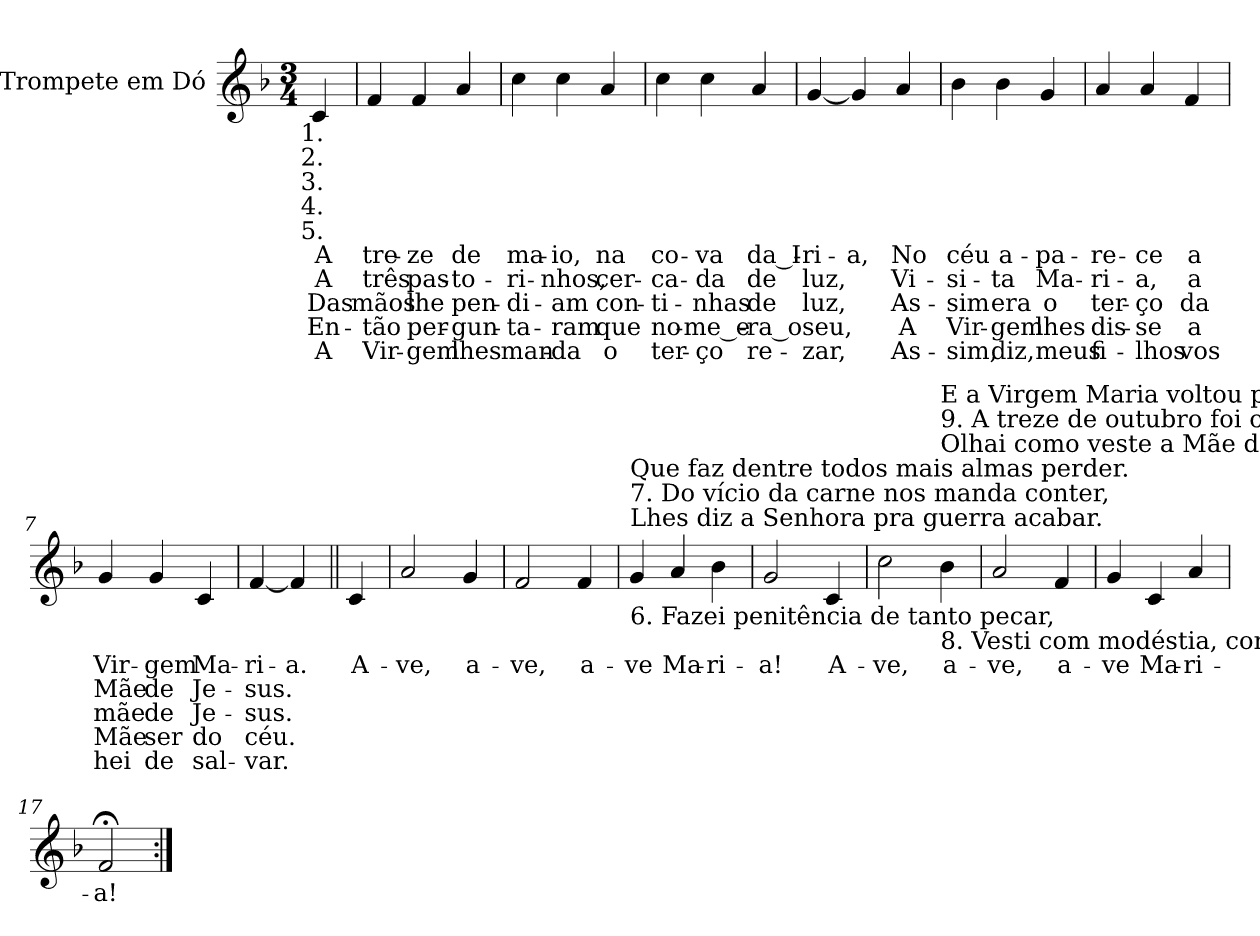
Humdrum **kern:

**kern	**text	**text	**text	**text	**text
*part1	*part1	*part1	*part1	*part1	*part1
*staff1	*staff1	*staff1	*staff1	*staff1	*staff1
*I"Trompete em Dó	*	*	*	*	*
!!LO:PB:g=z
*clefG2	*	*	*	*	*
*k[b-]	*	*	*	*	*
*F:	*	*	*	*	*
*M3/4	*	*	*	*	*
*MM84	*	*	*	*	*
=	=	=	=	=	=
!LO:TX:b:cj:t=1.	!	!	!	!	!
!LO:TX:b:cj:t=2.	!	!	!	!	!
!LO:TX:b:cj:t=3.	!	!	!	!	!
!LO:TX:b:cj:t=4.	!	!	!	!	!
!LO:TX:b:cj:t=5.	!	!	!	!	!
!	!LO:LY:b:color=#000000	!LO:LY:b:color=#000000	!LO:LY:b:color=#000000	!LO:LY:b:color=#000000	!LO:LY:b:color=#000000
4ci/	A	A	Das	En-	A
=1	=1	=1	=1	=1	=1
!	!LO:LY:b:color=#000000	!LO:LY:b:color=#000000	!LO:LY:b:color=#000000	!LO:LY:b:color=#000000	!LO:LY:b:color=#000000
4fi/	tre-	três	mãos	-tão	Vir-
!	!LO:LY:b:color=#000000	!LO:LY:b:color=#000000	!LO:LY:b:color=#000000	!LO:LY:b:color=#000000	!LO:LY:b:color=#000000
4fi/	-ze	pas-	lhe	per-	-gem
!	!LO:LY:b:color=#000000	!LO:LY:b:color=#000000	!LO:LY:b:color=#000000	!LO:LY:b:color=#000000	!LO:LY:b:color=#000000
4ai/	de	-to-	pen-	-gun-	lhes
=2	=2	=2	=2	=2	=2
!	!LO:LY:b:color=#000000	!LO:LY:b:color=#000000	!LO:LY:b:color=#000000	!LO:LY:b:color=#000000	!LO:LY:b:color=#000000
4cci\	ma-	-ri-	-di-	-ta-	man-
!	!LO:LY:b:color=#000000	!LO:LY:b:color=#000000	!LO:LY:b:color=#000000	!LO:LY:b:color=#000000	!LO:LY:b:color=#000000
4cci\	-io,	-nhos,	-am	-ram	-da
!	!LO:LY:b:color=#000000	!LO:LY:b:color=#000000	!LO:LY:b:color=#000000	!LO:LY:b:color=#000000	!LO:LY:b:color=#000000
4ai/	na	cer-	con-	que	o
=3	=3	=3	=3	=3	=3
!	!LO:LY:b:color=#000000	!LO:LY:b:color=#000000	!LO:LY:b:color=#000000	!LO:LY:b:color=#000000	!LO:LY:b:color=#000000
4cci\	co-	-ca-	-ti-	no-	ter-
!	!LO:LY:b:color=#000000	!LO:LY:b:color=#000000	!LO:LY:b:color=#000000	!LO:LY:b:color=#000000	!LO:LY:b:color=#000000
4cci\	-va	-da	-nhas	-me_e-	-ço
!	!LO:LY:b:color=#000000	!LO:LY:b:color=#000000	!LO:LY:b:color=#000000	!LO:LY:b:color=#000000	!LO:LY:b:color=#000000
4ai/	da_I-	de	de	-ra_o	re-
=4	=4	=4	=4	=4	=4
!	!LO:LY:b:color=#000000	!LO:LY:b:color=#000000	!LO:LY:b:color=#000000	!LO:LY:b:color=#000000	!LO:LY:b:color=#000000
[<4gi/	-ri-	luz,	luz,	seu,	-zar,
!	!LO:LY:b:color=#000000	!	!	!	!
4gi/]	-a,	.	.	.	.
!	!LO:LY:b:color=#000000	!LO:LY:b:color=#000000	!LO:LY:b:color=#000000	!LO:LY:b:color=#000000	!LO:LY:b:color=#000000
4ai/	No	Vi-	As-	A	As-
=5	=5	=5	=5	=5	=5
!	!LO:LY:b:color=#000000	!LO:LY:b:color=#000000	!LO:LY:b:color=#000000	!LO:LY:b:color=#000000	!LO:LY:b:color=#000000
4b-i\	céu	-si-	-sim	Vir-	-sim,
!	!LO:LY:b:color=#000000	!LO:LY:b:color=#000000	!LO:LY:b:color=#000000	!LO:LY:b:color=#000000	!LO:LY:b:color=#000000
4b-i\	a-	-ta	era	-gem	diz,
!	!LO:LY:b:color=#000000	!LO:LY:b:color=#000000	!LO:LY:b:color=#000000	!LO:LY:b:color=#000000	!LO:LY:b:color=#000000
4gi/	-pa-	Ma-	o	lhes	meus
!!LO:LB:g=z
=6	=6	=6	=6	=6	=6
!	!LO:LY:b:color=#000000	!LO:LY:b:color=#000000	!LO:LY:b:color=#000000	!LO:LY:b:color=#000000	!LO:LY:b:color=#000000
4ai/	-re-	-ri-	ter-	dis-	fi-
!	!LO:LY:b:color=#000000	!LO:LY:b:color=#000000	!LO:LY:b:color=#000000	!LO:LY:b:color=#000000	!LO:LY:b:color=#000000
4ai/	-ce	-a,	-ço	-se	-lhos
!	!LO:LY:b:color=#000000	!LO:LY:b:color=#000000	!LO:LY:b:color=#000000	!LO:LY:b:color=#000000	!LO:LY:b:color=#000000
4fi/	a	a	da	a	vos
=7	=7	=7	=7	=7	=7
!	!LO:LY:b:color=#000000	!LO:LY:b:color=#000000	!LO:LY:b:color=#000000	!LO:LY:b:color=#000000	!LO:LY:b:color=#000000
4gi/	Vir-	Mãe	mãe	Mãe	hei
!	!LO:LY:b:color=#000000	!LO:LY:b:color=#000000	!LO:LY:b:color=#000000	!LO:LY:b:color=#000000	!LO:LY:b:color=#000000
4gi/	-gem	de	de	ser	de
!	!LO:LY:b:color=#000000	!LO:LY:b:color=#000000	!LO:LY:b:color=#000000	!LO:LY:b:color=#000000	!LO:LY:b:color=#000000
4ci/	Ma-	Je-	Je-	do	sal-
=8	=8	=8	=8	=8	=8
!	!LO:LY:b:color=#000000	!LO:LY:b:color=#000000	!LO:LY:b:color=#000000	!LO:LY:b:color=#000000	!LO:LY:b:color=#000000
[<4fi/	-ri-	-sus.	-sus.	céu.	-var.
!	!LO:LY:b:color=#000000	!	!	!	!
4fi/]	-a.	.	.	.	.
=9||	=9||	=9||	=9||	=9||	=9||
!	!LO:LY:b:color=#000000	!	!	!	!
4ci/	A-	.	.	.	.
=10	=10	=10	=10	=10	=10
!	!LO:LY:b:color=#000000	!	!	!	!
2ai/	-ve,	.	.	.	.
!	!LO:LY:b:color=#000000	!	!	!	!
4gi/	a-	.	.	.	.
=11	=11	=11	=11	=11	=11
!	!LO:LY:b:color=#000000	!	!	!	!
2fi/	-ve,	.	.	.	.
!	!LO:LY:b:color=#000000	!	!	!	!
4fi/	a-	.	.	.	.
!!LO:LB:g=z
=12	=12	=12	=12	=12	=12
!LO:TX:b:t=6. Fazei penitência de tanto pecar,	!	!	!	!	!
!LO:TX:t=Lhes diz a Senhora pra guerra acabar.	!	!	!	!	!
!LO:TX:t=7. Do vício da carne nos manda conter,	!	!	!	!	!
!LO:TX:t=Que faz dentre todos mais almas perder.	!	!	!	!	!
!	!LO:LY:b:color=#000000	!	!	!	!
4gi/	-ve	.	.	.	.
!	!LO:LY:b:color=#000000	!	!	!	!
4ai/	Ma-	.	.	.	.
!	!LO:LY:b:color=#000000	!	!	!	!
4b-i\	-ri-	.	.	.	.
=13	=13	=13	=13	=13	=13
!	!LO:LY:b:color=#000000	!	!	!	!
2gi/	-a!	.	.	.	.
!	!LO:LY:b:color=#000000	!	!	!	!
4ci/	A-	.	.	.	.
=14	=14	=14	=14	=14	=14
!	!LO:LY:b:color=#000000	!	!	!	!
2cci\	-ve,	.	.	.	.
!LO:TX:b:t=8. Vesti com modéstia, com muito pudor,	!	!	!	!	!
!LO:TX:t=Olhai como veste a Mãe do Senhor.	!	!	!	!	!
!LO:TX:t=9. A treze de outubro foi o seu adeus.	!	!	!	!	!
!LO:TX:t=E a Virgem Maria voltou para os céus.	!	!	!	!	!
!	!LO:LY:b:color=#000000	!	!	!	!
4b-i\	a-	.	.	.	.
=15	=15	=15	=15	=15	=15
!	!LO:LY:b:color=#000000	!	!	!	!
2ai/	-ve,	.	.	.	.
!	!LO:LY:b:color=#000000	!	!	!	!
4fi/	a-	.	.	.	.
=16	=16	=16	=16	=16	=16
!	!LO:LY:b:color=#000000	!	!	!	!
4gi/	-ve	.	.	.	.
!	!LO:LY:b:color=#000000	!	!	!	!
4ci/	Ma-	.	.	.	.
!	!LO:LY:b:color=#000000	!	!	!	!
4ai/	-ri-	.	.	.	.
=17	=17	=17	=17	=17	=17
!	!LO:LY:b:color=#000000	!	!	!	!
2f;i/	-a!	.	.	.	.
=:|!	=:|!	=:|!	=:|!	=:|!	=:|!
*-	*-	*-	*-	*-	*-
